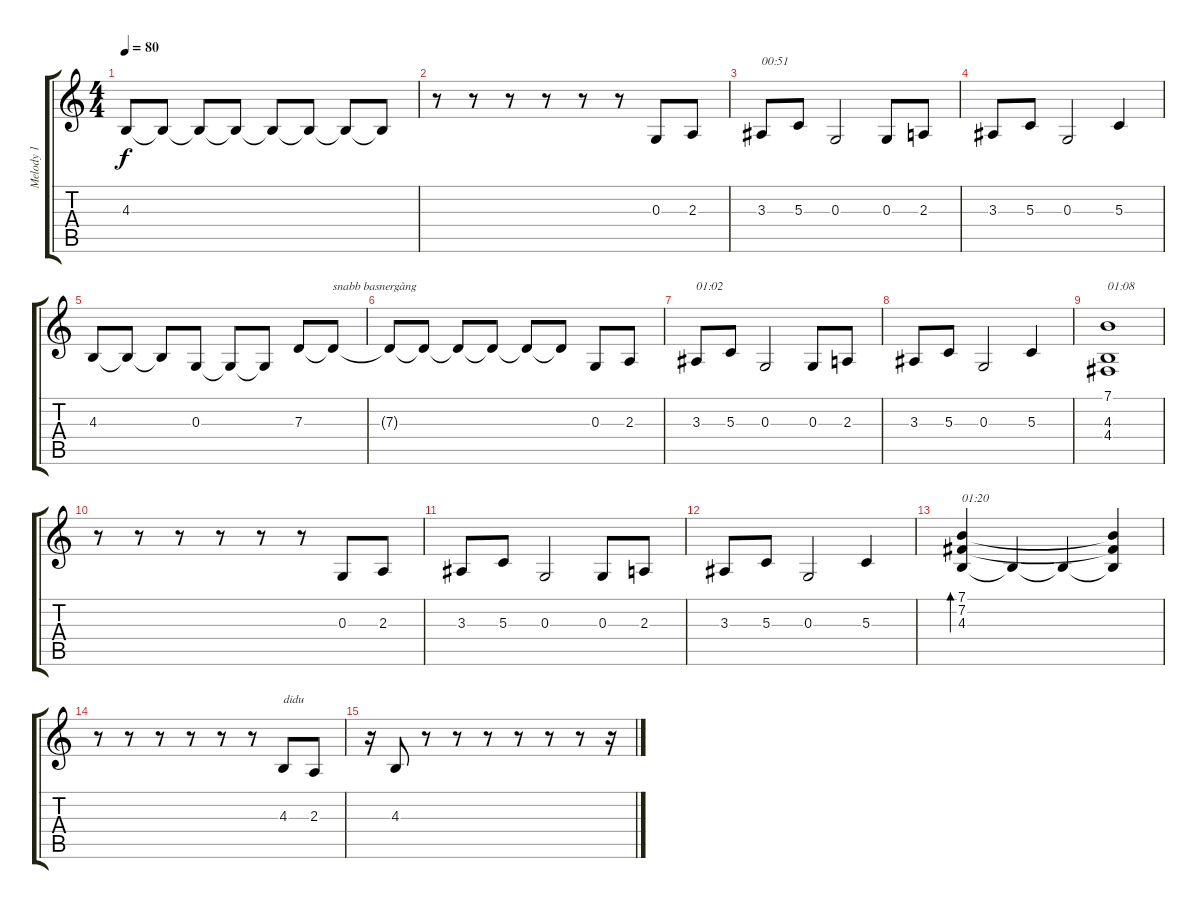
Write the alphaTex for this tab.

\track ("Melody 1" "Melody 1") {instrument harpsichord}
\staff {score tabs}
\tuning (E4 B3 G3 D3 A2 E2) {hide}
\ts (4 4)
\tempo 80
\clef g2
\ks c
4.3.8{dy f} 4.3{t}.8 4.3{t}.8 4.3{t}.8 4.3{t}.8 4.3{t}.8 4.3{t}.8 4.3{t}.8 |
r.8 r.8 r.8 r.8 r.8 r.8 0.3.8 2.3.8 |
3.3.8{txt "00:51"} 5.3.8 0.3.2 0.3.8 2.3.8 |
3.3.8 5.3.8 0.3.2 5.3.4 |
4.3.8 4.3{t}.8 4.3{t}.8 0.3.8 0.3{t}.8 0.3{t}.8 7.3.8 7.3{t}.8{txt "snabb basnergång"} |
7.3{t}.8 7.3{t}.8 7.3{t}.8 7.3{t}.8 7.3{t}.8 7.3{t}.8 0.3.8 2.3.8 |
3.3.8{txt "01:02"} 5.3.8 0.3.2 0.3.8 2.3.8 |
3.3.8 5.3.8 0.3.2 5.3.4 |
(7.1 4.3 4.4).1{txt "01:08"} |
r.8 r.8 r.8 r.8 r.8 r.8 0.3.8 2.3.8 |
3.3.8 5.3.8 0.3.2 0.3.8 2.3.8 |
3.3.8 5.3.8 0.3.2 5.3.4 |
(7.1 7.2 4.3).4{bd 120 txt "01:20"} 4.3{t}.4 4.3{t}.4 (7.1{t} 7.2{t} 4.3{t}).4 |
r.8 r.8 r.8 r.8 r.8 r.8 4.3.8{txt "didu"} 2.3.8 |
r.16 4.3.8 r.8 r.8 r.8 r.8 r.8 r.8 r.16
